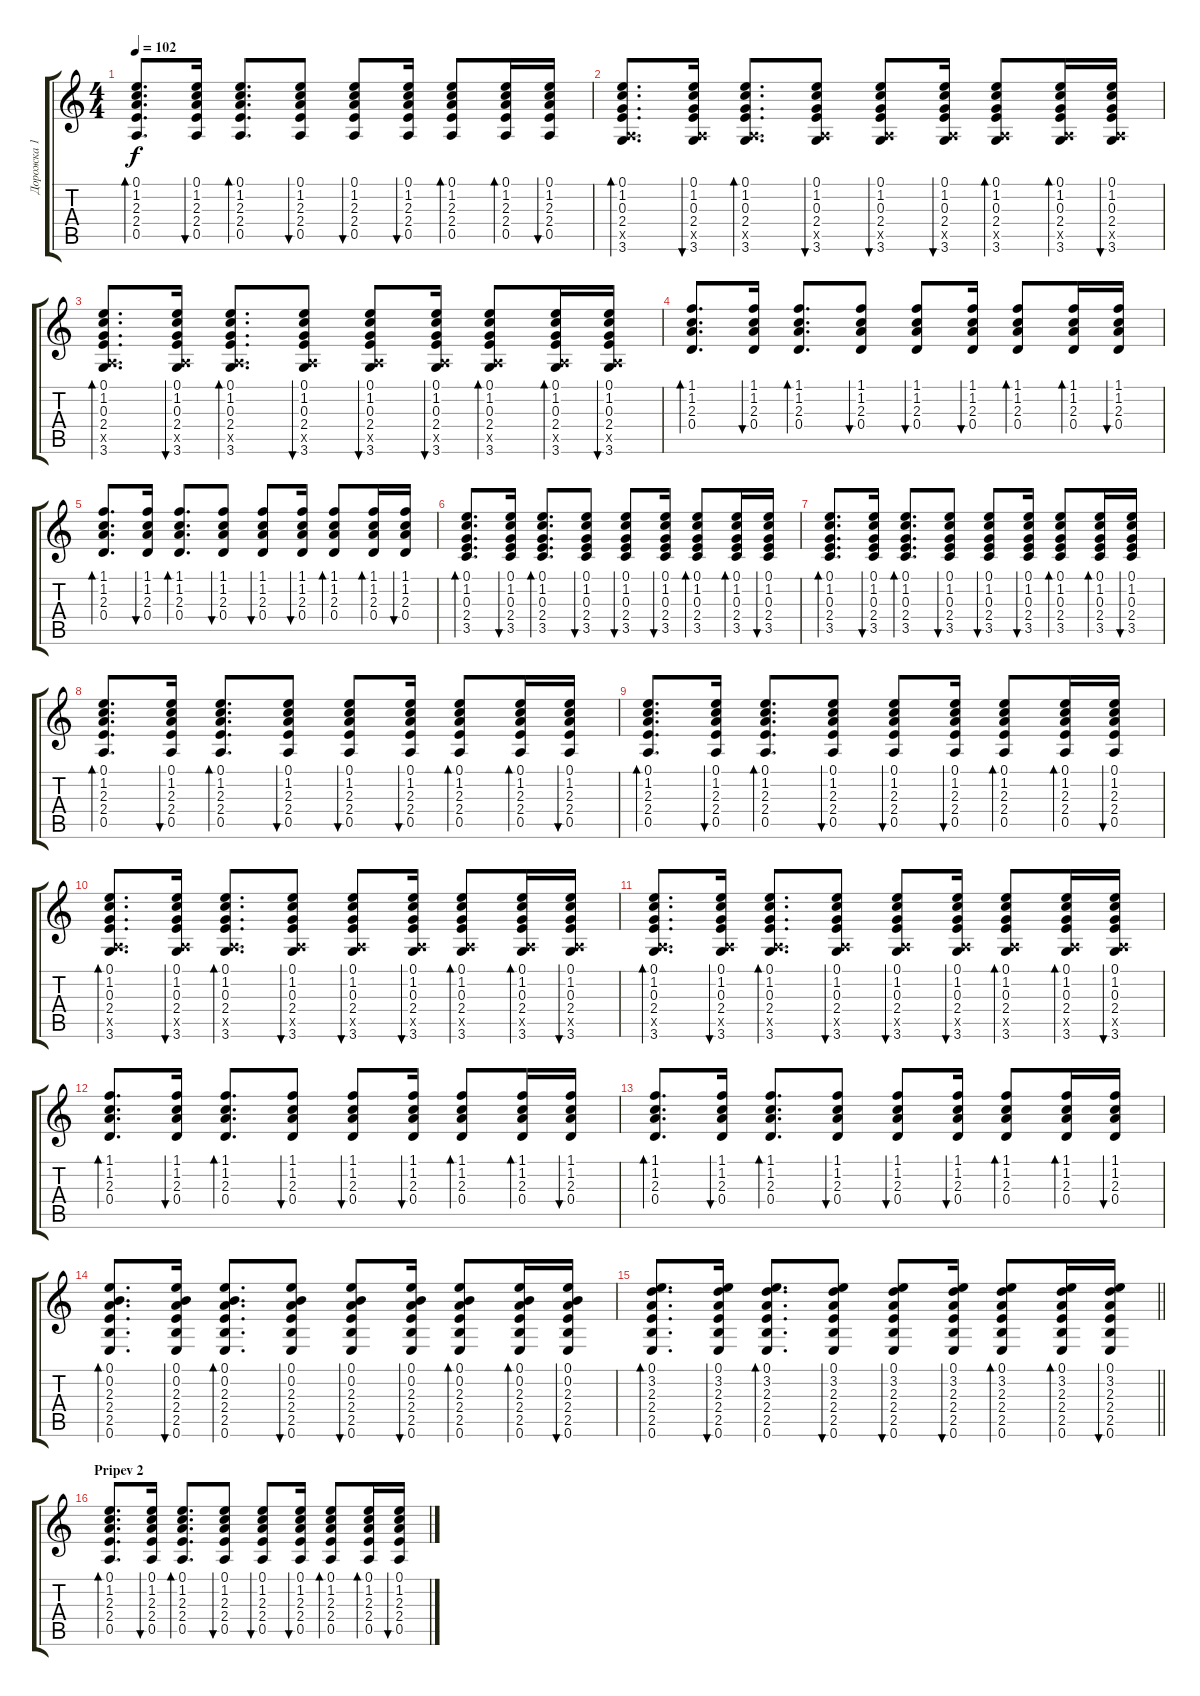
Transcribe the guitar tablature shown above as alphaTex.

\track ("Дорожка 1" "Дорожка 1") {instrument acousticguitarsteel}
\staff {score tabs}
\tuning (E4 B3 G3 D3 A2 E2) {hide}
\ts (4 4)
\tempo 102
\clef g2
\ks c
(0.1 1.2 2.3 2.4 0.5).8{d bd 60 dy f} (0.1 1.2 2.3 2.4 0.5).16{bu 60} (0.1 1.2 2.3 2.4 0.5).8{d bd 60} (0.1 1.2 2.3 2.4 0.5).8{bu 60} (0.1 1.2 2.3 2.4 0.5).8{bu 60} (0.1 1.2 2.3 2.4 0.5).16{bu 60} (0.1 1.2 2.3 2.4 0.5).8{bd 60} (0.1 1.2 2.3 2.4 0.5).16{bd 60} (0.1 1.2 2.3 2.4 0.5).16{bu 60} |
(0.1 1.2 0.3 2.4 0.5{x} 3.6).8{d bd 60} (0.1 1.2 0.3 2.4 0.5{x} 3.6).16{bu 60} (0.1 1.2 0.3 2.4 0.5{x} 3.6).8{d bd 60} (0.1 1.2 0.3 2.4 0.5{x} 3.6).8{bu 60} (0.1 1.2 0.3 2.4 0.5{x} 3.6).8{bu 60} (0.1 1.2 0.3 2.4 0.5{x} 3.6).16{bu 60} (0.1 1.2 0.3 2.4 0.5{x} 3.6).8{bd 60} (0.1 1.2 0.3 2.4 0.5{x} 3.6).16{bd 60} (0.1 1.2 0.3 2.4 0.5{x} 3.6).16{bu 60} |
(0.1 1.2 0.3 2.4 0.5{x} 3.6).8{d bd 60} (0.1 1.2 0.3 2.4 0.5{x} 3.6).16{bu 60} (0.1 1.2 0.3 2.4 0.5{x} 3.6).8{d bd 60} (0.1 1.2 0.3 2.4 0.5{x} 3.6).8{bu 60} (0.1 1.2 0.3 2.4 0.5{x} 3.6).8{bu 60} (0.1 1.2 0.3 2.4 0.5{x} 3.6).16{bu 60} (0.1 1.2 0.3 2.4 0.5{x} 3.6).8{bd 60} (0.1 1.2 0.3 2.4 0.5{x} 3.6).16{bd 60} (0.1 1.2 0.3 2.4 0.5{x} 3.6).16{bu 60} |
(1.1 1.2 2.3 0.4).8{d bd 60} (1.1 1.2 2.3 0.4).16{bu 60} (1.1 1.2 2.3 0.4).8{d bd 60} (1.1 1.2 2.3 0.4).8{bu 60} (1.1 1.2 2.3 0.4).8{bu 60} (1.1 1.2 2.3 0.4).16{bu 60} (1.1 1.2 2.3 0.4).8{bd 60} (1.1 1.2 2.3 0.4).16{bd 60} (1.1 1.2 2.3 0.4).16{bu 60} |
(1.1 1.2 2.3 0.4).8{d bd 60} (1.1 1.2 2.3 0.4).16{bu 60} (1.1 1.2 2.3 0.4).8{d bd 60} (1.1 1.2 2.3 0.4).8{bu 60} (1.1 1.2 2.3 0.4).8{bu 60} (1.1 1.2 2.3 0.4).16{bu 60} (1.1 1.2 2.3 0.4).8{bd 60} (1.1 1.2 2.3 0.4).16{bd 60} (1.1 1.2 2.3 0.4).16{bu 60} |
(0.1 1.2 0.3 2.4 3.5).8{d bd 60} (0.1 1.2 0.3 2.4 3.5).16{bu 60} (0.1 1.2 0.3 2.4 3.5).8{d bd 60} (0.1 1.2 0.3 2.4 3.5).8{bu 60} (0.1 1.2 0.3 2.4 3.5).8{bu 60} (0.1 1.2 0.3 2.4 3.5).16{bu 60} (0.1 1.2 0.3 2.4 3.5).8{bd 60} (0.1 1.2 0.3 2.4 3.5).16{bd 60} (0.1 1.2 0.3 2.4 3.5).16{bu 60} |
(0.1 1.2 0.3 2.4 3.5).8{d bd 60} (0.1 1.2 0.3 2.4 3.5).16{bu 60} (0.1 1.2 0.3 2.4 3.5).8{d bd 60} (0.1 1.2 0.3 2.4 3.5).8{bu 60} (0.1 1.2 0.3 2.4 3.5).8{bu 60} (0.1 1.2 0.3 2.4 3.5).16{bu 60} (0.1 1.2 0.3 2.4 3.5).8{bd 60} (0.1 1.2 0.3 2.4 3.5).16{bd 60} (0.1 1.2 0.3 2.4 3.5).16{bu 60} |
(0.1 1.2 2.3 2.4 0.5).8{d bd 60} (0.1 1.2 2.3 2.4 0.5).16{bu 60} (0.1 1.2 2.3 2.4 0.5).8{d bd 60} (0.1 1.2 2.3 2.4 0.5).8{bu 60} (0.1 1.2 2.3 2.4 0.5).8{bu 60} (0.1 1.2 2.3 2.4 0.5).16{bu 60} (0.1 1.2 2.3 2.4 0.5).8{bd 60} (0.1 1.2 2.3 2.4 0.5).16{bd 60} (0.1 1.2 2.3 2.4 0.5).16{bu 60} |
(0.1 1.2 2.3 2.4 0.5).8{d bd 60} (0.1 1.2 2.3 2.4 0.5).16{bu 60} (0.1 1.2 2.3 2.4 0.5).8{d bd 60} (0.1 1.2 2.3 2.4 0.5).8{bu 60} (0.1 1.2 2.3 2.4 0.5).8{bu 60} (0.1 1.2 2.3 2.4 0.5).16{bu 60} (0.1 1.2 2.3 2.4 0.5).8{bd 60} (0.1 1.2 2.3 2.4 0.5).16{bd 60} (0.1 1.2 2.3 2.4 0.5).16{bu 60} |
(0.1 1.2 0.3 2.4 0.5{x} 3.6).8{d bd 60} (0.1 1.2 0.3 2.4 0.5{x} 3.6).16{bu 60} (0.1 1.2 0.3 2.4 0.5{x} 3.6).8{d bd 60} (0.1 1.2 0.3 2.4 0.5{x} 3.6).8{bu 60} (0.1 1.2 0.3 2.4 0.5{x} 3.6).8{bu 60} (0.1 1.2 0.3 2.4 0.5{x} 3.6).16{bu 60} (0.1 1.2 0.3 2.4 0.5{x} 3.6).8{bd 60} (0.1 1.2 0.3 2.4 0.5{x} 3.6).16{bd 60} (0.1 1.2 0.3 2.4 0.5{x} 3.6).16{bu 60} |
(0.1 1.2 0.3 2.4 0.5{x} 3.6).8{d bd 60} (0.1 1.2 0.3 2.4 0.5{x} 3.6).16{bu 60} (0.1 1.2 0.3 2.4 0.5{x} 3.6).8{d bd 60} (0.1 1.2 0.3 2.4 0.5{x} 3.6).8{bu 60} (0.1 1.2 0.3 2.4 0.5{x} 3.6).8{bu 60} (0.1 1.2 0.3 2.4 0.5{x} 3.6).16{bu 60} (0.1 1.2 0.3 2.4 0.5{x} 3.6).8{bd 60} (0.1 1.2 0.3 2.4 0.5{x} 3.6).16{bd 60} (0.1 1.2 0.3 2.4 0.5{x} 3.6).16{bu 60} |
(1.1 1.2 2.3 0.4).8{d bd 60} (1.1 1.2 2.3 0.4).16{bu 60} (1.1 1.2 2.3 0.4).8{d bd 60} (1.1 1.2 2.3 0.4).8{bu 60} (1.1 1.2 2.3 0.4).8{bu 60} (1.1 1.2 2.3 0.4).16{bu 60} (1.1 1.2 2.3 0.4).8{bd 60} (1.1 1.2 2.3 0.4).16{bd 60} (1.1 1.2 2.3 0.4).16{bu 60} |
(1.1 1.2 2.3 0.4).8{d bd 60} (1.1 1.2 2.3 0.4).16{bu 60} (1.1 1.2 2.3 0.4).8{d bd 60} (1.1 1.2 2.3 0.4).8{bu 60} (1.1 1.2 2.3 0.4).8{bu 60} (1.1 1.2 2.3 0.4).16{bu 60} (1.1 1.2 2.3 0.4).8{bd 60} (1.1 1.2 2.3 0.4).16{bd 60} (1.1 1.2 2.3 0.4).16{bu 60} |
(0.1 0.2 2.3 2.4 2.5 0.6).8{d bd 60} (0.1 0.2 2.3 2.4 2.5 0.6).16{bu 60} (0.1 0.2 2.3 2.4 2.5 0.6).8{d bd 60} (0.1 0.2 2.3 2.4 2.5 0.6).8{bu 60} (0.1 0.2 2.3 2.4 2.5 0.6).8{bu 60} (0.1 0.2 2.3 2.4 2.5 0.6).16{bu 60} (0.1 0.2 2.3 2.4 2.5 0.6).8{bd 60} (0.1 0.2 2.3 2.4 2.5 0.6).16{bd 60} (0.1 0.2 2.3 2.4 2.5 0.6).16{bu 60} |
\barLineRight lightlight
(0.1 3.2 2.3 2.4 2.5 0.6).8{d bd 60} (0.1 3.2 2.3 2.4 2.5 0.6).16{bu 60} (0.1 3.2 2.3 2.4 2.5 0.6).8{d bd 60} (0.1 3.2 2.3 2.4 2.5 0.6).8{bu 60} (0.1 3.2 2.3 2.4 2.5 0.6).8{bu 60} (0.1 3.2 2.3 2.4 2.5 0.6).16{bu 60} (0.1 3.2 2.3 2.4 2.5 0.6).8{bd 60} (0.1 3.2 2.3 2.4 2.5 0.6).16{bd 60} (0.1 3.2 2.3 2.4 2.5 0.6).16{bu 60} |
\section ("" "Pripev 2")
(0.1 1.2 2.3 2.4 0.5).8{d bd 60} (0.1 1.2 2.3 2.4 0.5).16{bu 60} (0.1 1.2 2.3 2.4 0.5).8{d bd 60} (0.1 1.2 2.3 2.4 0.5).8{bu 60} (0.1 1.2 2.3 2.4 0.5).8{bu 60} (0.1 1.2 2.3 2.4 0.5).16{bu 60} (0.1 1.2 2.3 2.4 0.5).8{bd 60} (0.1 1.2 2.3 2.4 0.5).16{bd 60} (0.1 1.2 2.3 2.4 0.5).16{bu 60}
